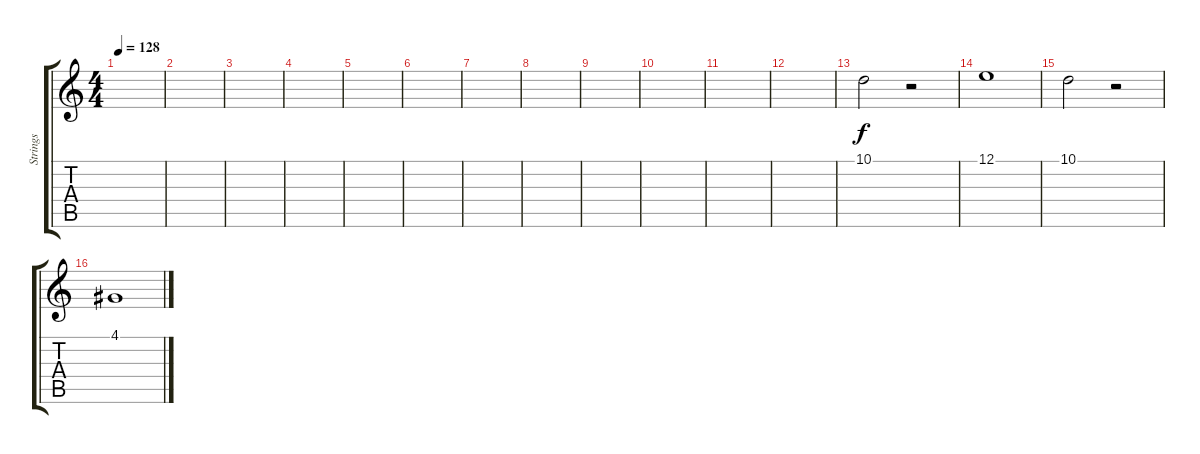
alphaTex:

\track ("Strings" "Strings") {instrument stringensemble1}
\staff {score tabs}
\tuning (E4 B3 G3 D3 A2 E2) {hide}
\ts (4 4)
\tempo 128
\clef g2
\ks c
|
|
|
|
|
|
|
|
|
|
|
|
10.1.2 r.2 |
12.1.1 |
10.1.2 r.2 |
4.1.1
